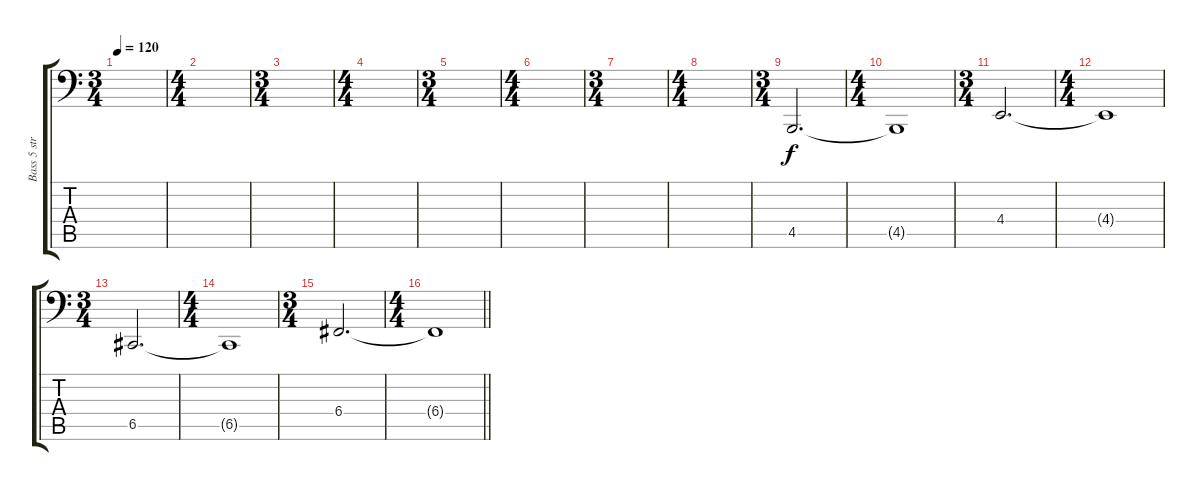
\track ("Bass 5 strings" "Bass 5 str") {instrument fretlessbass}
\staff {score tabs}
\tuning (Eb2 Bb1 F1 C1 G0 D0) {hide}
\ts (3 4)
\tempo 120
\clef f4
\ks c
|
\ts (4 4)
|
\ts (3 4)
|
\ts (4 4)
|
\ts (3 4)
|
\ts (4 4)
|
\ts (3 4)
|
\ts (4 4)
|
\ts (3 4)
4.5.2{d} |
\ts (4 4)
4.5{t}.1 |
\ts (3 4)
4.4.2{d} |
\ts (4 4)
4.4{t}.1 |
\ts (3 4)
6.5.2{d} |
\ts (4 4)
6.5{t}.1 |
\ts (3 4)
6.4.2{d} |
\ts (4 4)
\barLineRight lightlight
6.4{t}.1
